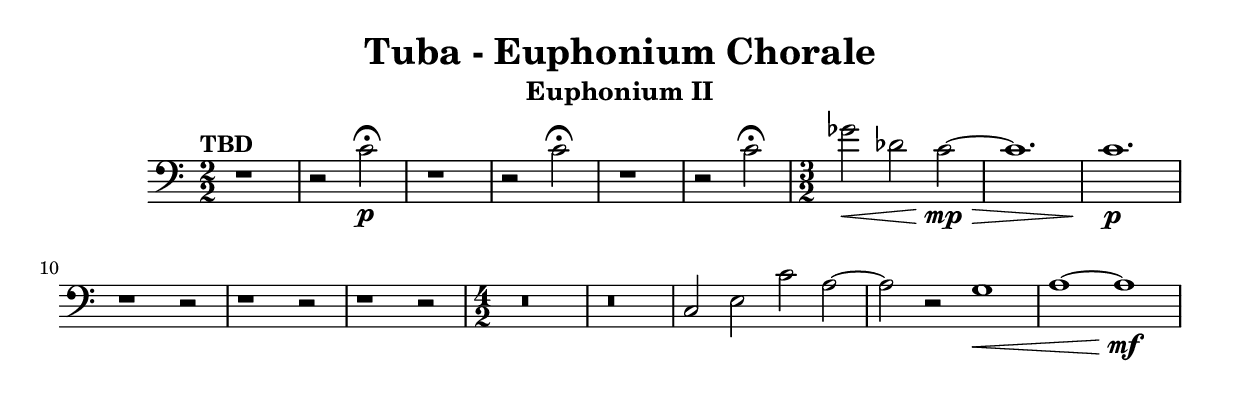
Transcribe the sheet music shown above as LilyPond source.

\version "2.18.2"
\language "english"

\header {
  title = "Tuba - Euphonium Chorale"
  instrument = "Euphonium II"
}

euphtwo = 
  \relative c {
    \clef "bass"
    \time 2/2
    \numericTimeSignature
    \tempo "TBD"
    
    \override BreathingSign.text = \markup { \musicglyph #"scripts.caesura.straight" }
    
    r1 |  r2 c'\p \fermata | r1 | r2 c \fermata | r1 | r2 c \fermata
    
    \time 3/2
    
    gf'2\< df c\mp\>~ | c1. | c\p | r1 r2 | r1 r2 | r1 r2 |
    
    \time 4/2
    
    r\breve | r | c,2 e c' a~ | a r g1\< | a~ a\mf
  }
  
{\new Staff \euphtwo}